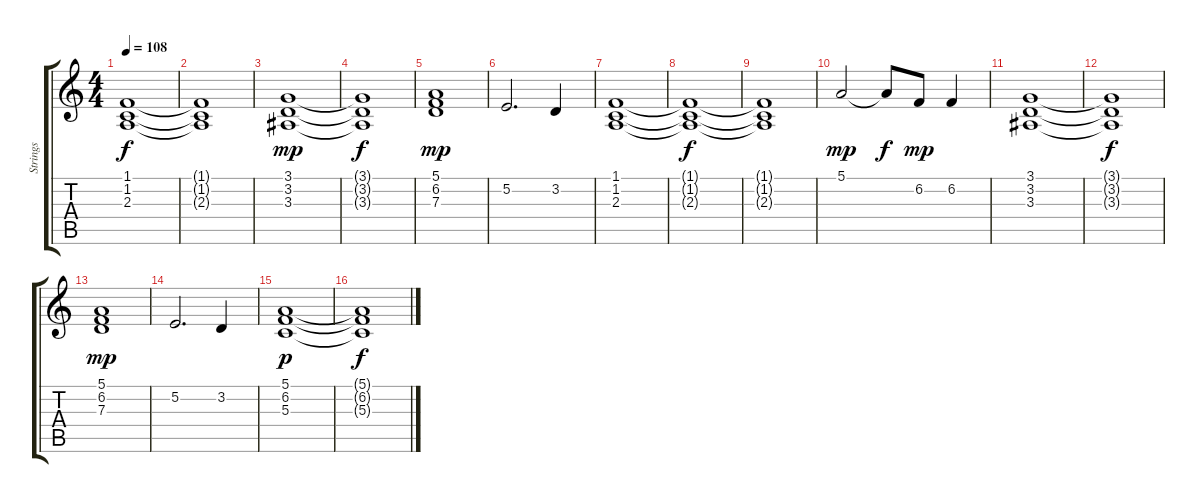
\track ("Strings" "Strings") {instrument stringensemble1}
\staff {score tabs}
\tuning (E4 B3 G3 D3 A2 E2) {hide}
\ts (4 4)
\tempo 108
\clef g2
\ks c
(1.1{t} 1.2{t} 2.3{t}).1{dy f} |
(1.1{t} 1.2{t} 2.3{t}).1 |
(3.1 3.2 3.3).1{dy mp} |
(3.1{t} 3.2{t} 3.3{t}).1{dy f} |
(5.1 6.2 7.3).1{dy mp} |
5.2.2{d} 3.2.4 |
(1.1 1.2 2.3).1 |
(1.1{t} 1.2{t} 2.3{t}).1{dy f} |
(1.1{t} 1.2{t} 2.3{t}).1 |
5.1.2{dy mp} 5.1{t}.8{dy f} 6.2.8{dy mp} 6.2.4 |
(3.1 3.2 3.3).1 |
(3.1{t} 3.2{t} 3.3{t}).1{dy f} |
(5.1 6.2 7.3).1{dy mp} |
5.2.2{d} 3.2.4 |
(5.1 6.2 5.3).1{dy p} |
(5.1{t} 6.2{t} 5.3{t}).1{dy f}
